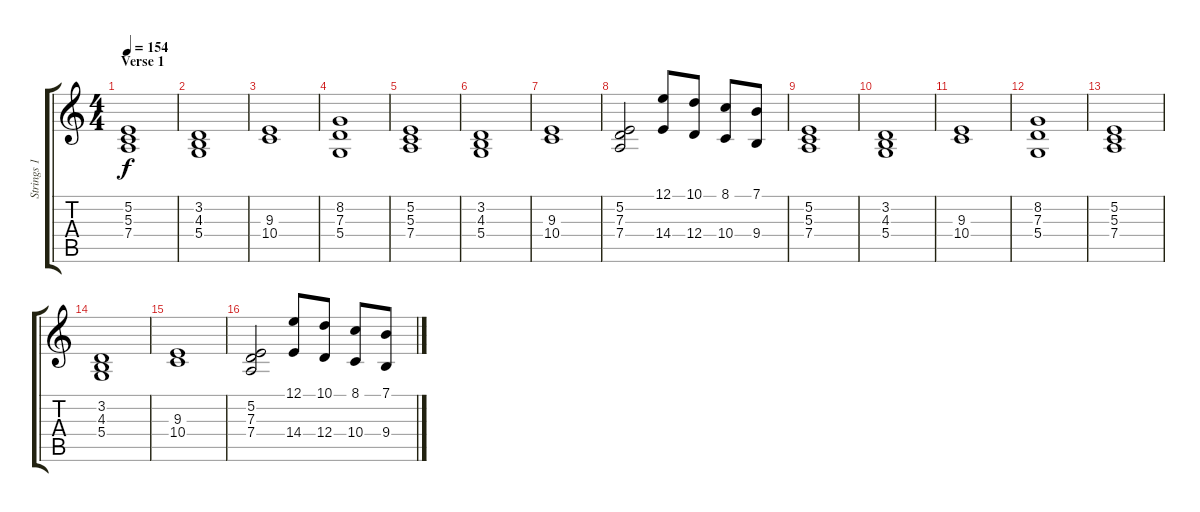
\track ("Strings 1" "Strings 1") {instrument stringensemble1}
\staff {score tabs}
\tuning (E4 B3 G3 D3 A2 E2) {hide}
\ts (4 4)
\section ("" "Verse 1")
\tempo 154
\clef g2
\ks c
(5.2 5.3 7.4).1{dy f} |
(3.2 4.3 5.4).1 |
(9.3 10.4).1 |
(8.2 7.3 5.4).1 |
(5.2 5.3 7.4).1 |
(3.2 4.3 5.4).1 |
(9.3 10.4).1 |
(5.2 7.3 7.4).2 (12.1 14.4).8 (10.1 12.4).8 (8.1 10.4).8 (7.1 9.4).8 |
(5.2 5.3 7.4).1 |
(3.2 4.3 5.4).1 |
(9.3 10.4).1 |
(8.2 7.3 5.4).1 |
(5.2 5.3 7.4).1 |
(3.2 4.3 5.4).1 |
(9.3 10.4).1 |
(5.2 7.3 7.4).2 (12.1 14.4).8 (10.1 12.4).8 (8.1 10.4).8 (7.1 9.4).8
